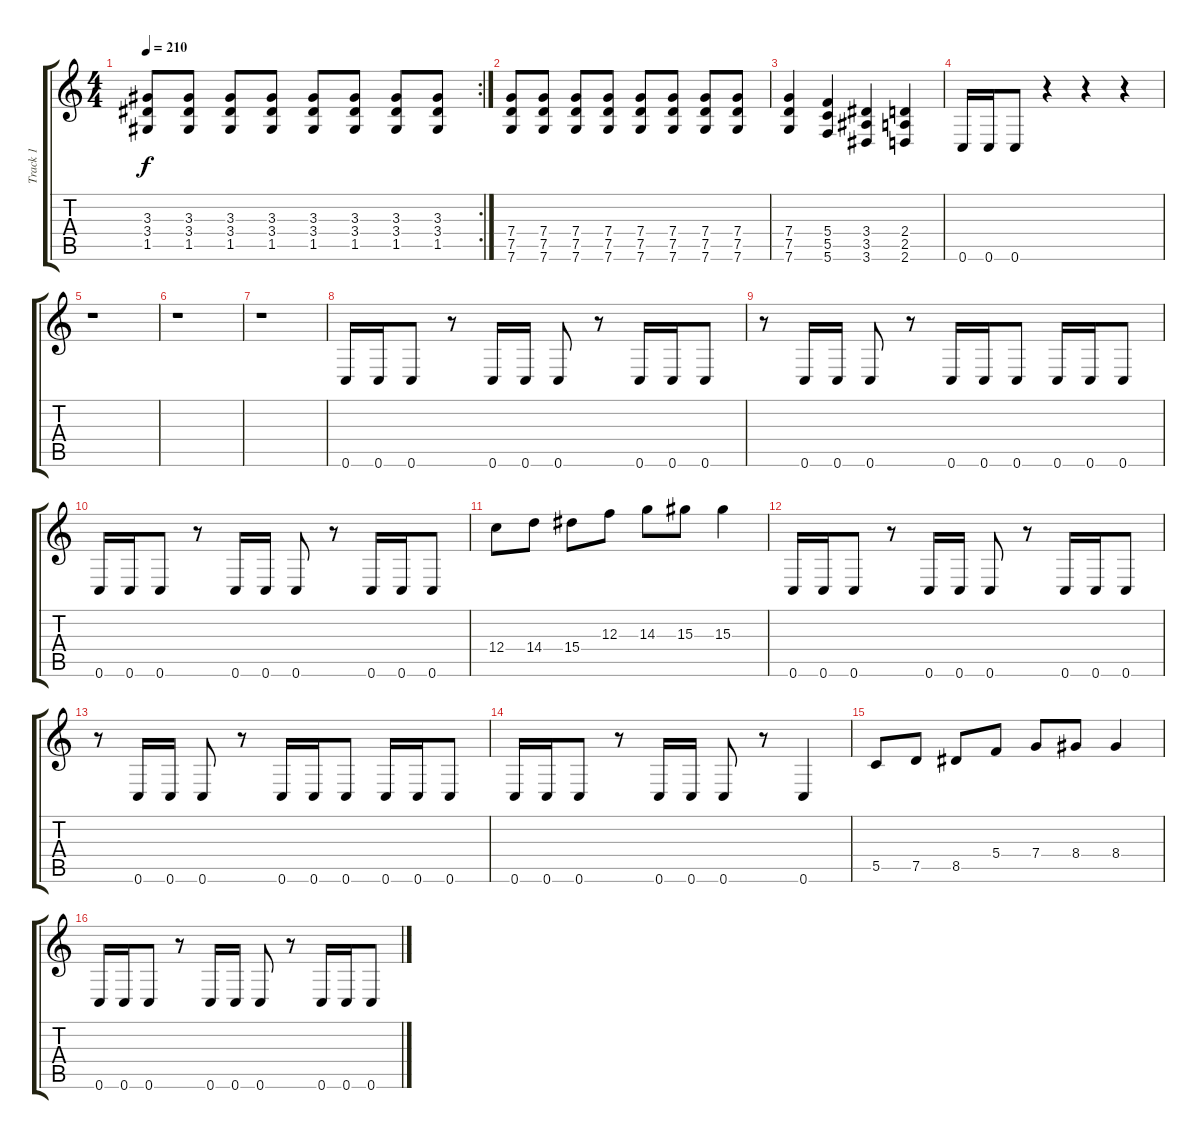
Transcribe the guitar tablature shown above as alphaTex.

\track ("Track 1" "Track 1") {instrument distortionguitar}
\staff {score tabs}
\tuning (D4 A3 F3 C3 G2 C2) {hide}
\rc 2
\ts (4 4)
\tempo 210
\clef g2
\ks c
(3.3 3.4 1.5).8{dy f} (3.3 3.4 1.5).8 (3.3 3.4 1.5).8 (3.3 3.4 1.5).8 (3.3 3.4 1.5).8 (3.3 3.4 1.5).8 (3.3 3.4 1.5).8 (3.3 3.4 1.5).8 |
(7.4 7.5 7.6).8 (7.4 7.5 7.6).8 (7.4 7.5 7.6).8 (7.4 7.5 7.6).8 (7.4 7.5 7.6).8 (7.4 7.5 7.6).8 (7.4 7.5 7.6).8 (7.4 7.5 7.6).8 |
(7.4 7.5 7.6).4 (5.4 5.5 5.6).4 (3.4 3.5 3.6).4 (2.4 2.5 2.6).4 |
0.6.16 0.6.16 0.6.8 r.4 r.4 r.4 |
r.1 |
r.1 |
r.1 |
0.6.16 0.6.16 0.6.8 r.8 0.6.16 0.6.16 0.6.8 r.8 0.6.16 0.6.16 0.6.8 |
r.8 0.6.16 0.6.16 0.6.8 r.8 0.6.16 0.6.16 0.6.8 0.6.16 0.6.16 0.6.8 |
0.6.16 0.6.16 0.6.8 r.8 0.6.16 0.6.16 0.6.8 r.8 0.6.16 0.6.16 0.6.8 |
12.4.8 14.4.8 15.4.8 12.3.8 14.3.8 15.3.8 15.3.4 |
0.6.16 0.6.16 0.6.8 r.8 0.6.16 0.6.16 0.6.8 r.8 0.6.16 0.6.16 0.6.8 |
r.8 0.6.16 0.6.16 0.6.8 r.8 0.6.16 0.6.16 0.6.8 0.6.16 0.6.16 0.6.8 |
0.6.16 0.6.16 0.6.8 r.8 0.6.16 0.6.16 0.6.8 r.8 0.6.4 |
5.5.8 7.5.8 8.5.8 5.4.8 7.4.8 8.4.8 8.4.4 |
0.6.16 0.6.16 0.6.8 r.8 0.6.16 0.6.16 0.6.8 r.8 0.6.16 0.6.16 0.6.8
